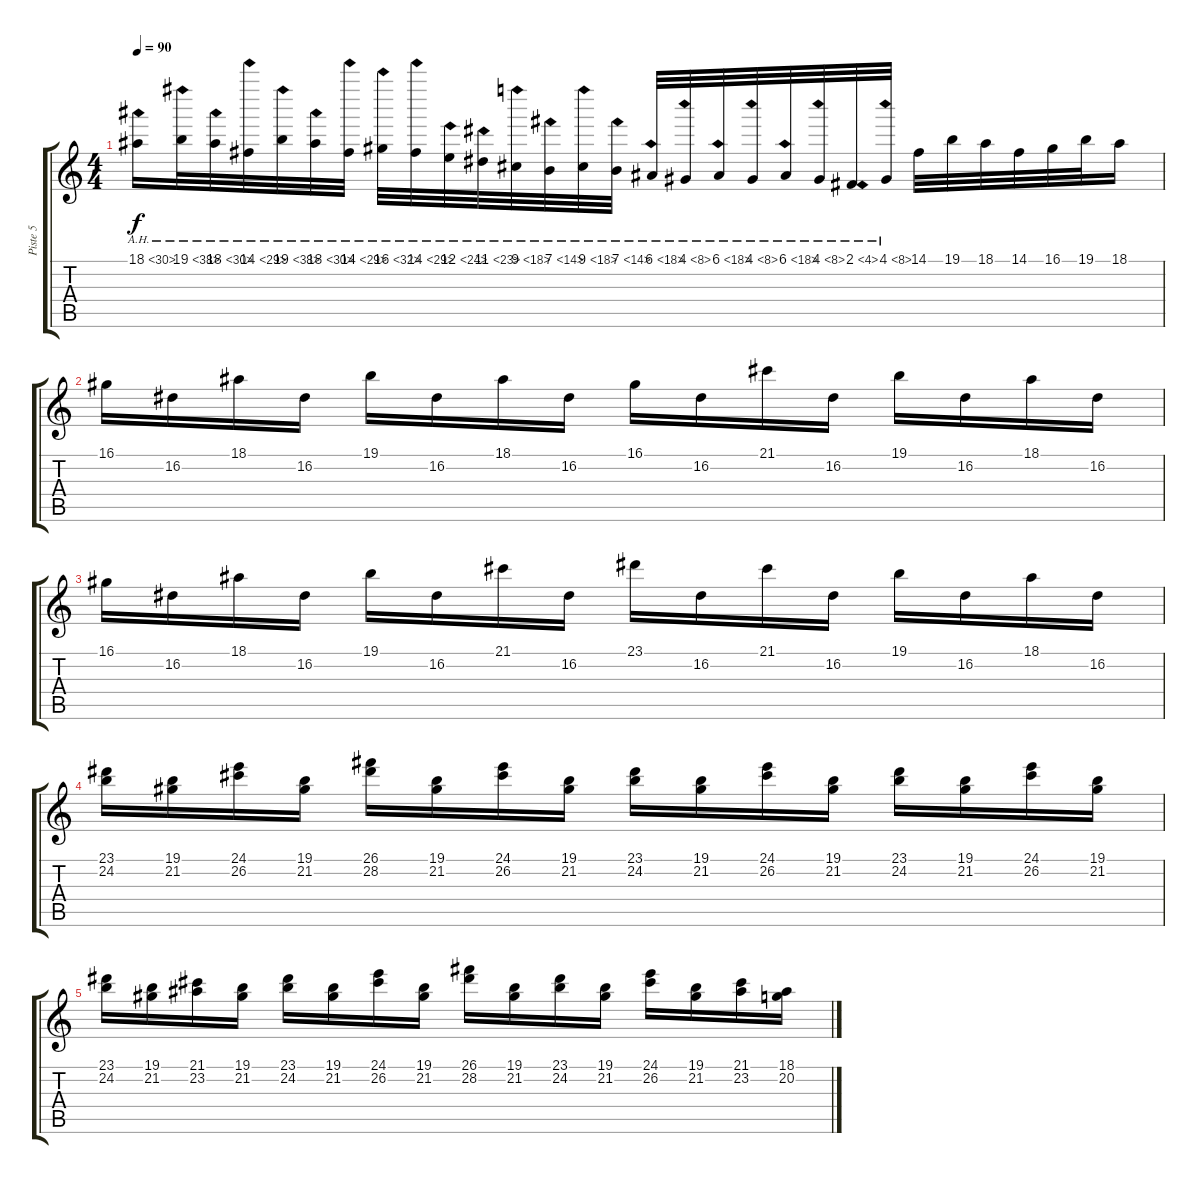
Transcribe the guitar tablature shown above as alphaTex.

\track ("Piste 5" "Piste 5") {instrument lead1square}
\staff {score tabs}
\tuning (E4 B3 G3 D3 A2 E2) {hide}
\ts (4 4)
\tempo 90
\clef g2
\ks c
18.1{ah 12}.16{dy f} 19.1{ah 19}.32 18.1{ah 12}.32 14.1{ah 15}.32 19.1{ah 19}.32 18.1{ah 12}.32 14.1{ah 15}.32 16.1{ah 16}.32 14.1{ah 15}.32 12.1{ah 12}.32 11.1{ah 12}.32 9.1{ah 9}.32 7.1{ah 7}.32 9.1{ah 9}.32 7.1{ah 7}.32 6.1{ah 12}.32 4.1{ah 4}.32 6.1{ah 12}.32 4.1{ah 4}.32 6.1{ah 12}.32 4.1{ah 4}.32 2.1{ah 2}.32 4.1{ah 4}.32 14.1.32 19.1.32 18.1.32 14.1.32 16.1.32 19.1.32 18.1.16 |
16.1.16 16.2.16 18.1.16 16.2.16 19.1.16 16.2.16 18.1.16 16.2.16 16.1.16 16.2.16 21.1.16 16.2.16 19.1.16 16.2.16 18.1.16 16.2.16 |
16.1.16 16.2.16 18.1.16 16.2.16 19.1.16 16.2.16 21.1.16 16.2.16 23.1.16 16.2.16 21.1.16 16.2.16 19.1.16 16.2.16 18.1.16 16.2.16 |
(23.1 24.2).16 (19.1 21.2).16 (24.1 26.2).16 (19.1 21.2).16 (26.1 28.2).16 (19.1 21.2).16 (24.1 26.2).16 (19.1 21.2).16 (23.1 24.2).16 (19.1 21.2).16 (24.1 26.2).16 (19.1 21.2).16 (23.1 24.2).16 (19.1 21.2).16 (24.1 26.2).16 (19.1 21.2).16 |
(23.1 24.2).16 (19.1 21.2).16 (21.1 23.2).16 (19.1 21.2).16 (23.1 24.2).16 (19.1 21.2).16 (24.1 26.2).16 (19.1 21.2).16 (26.1 28.2).16 (19.1 21.2).16 (23.1 24.2).16 (19.1 21.2).16 (24.1 26.2).16 (19.1 21.2).16 (21.1 23.2).16 (18.1 20.2).16
